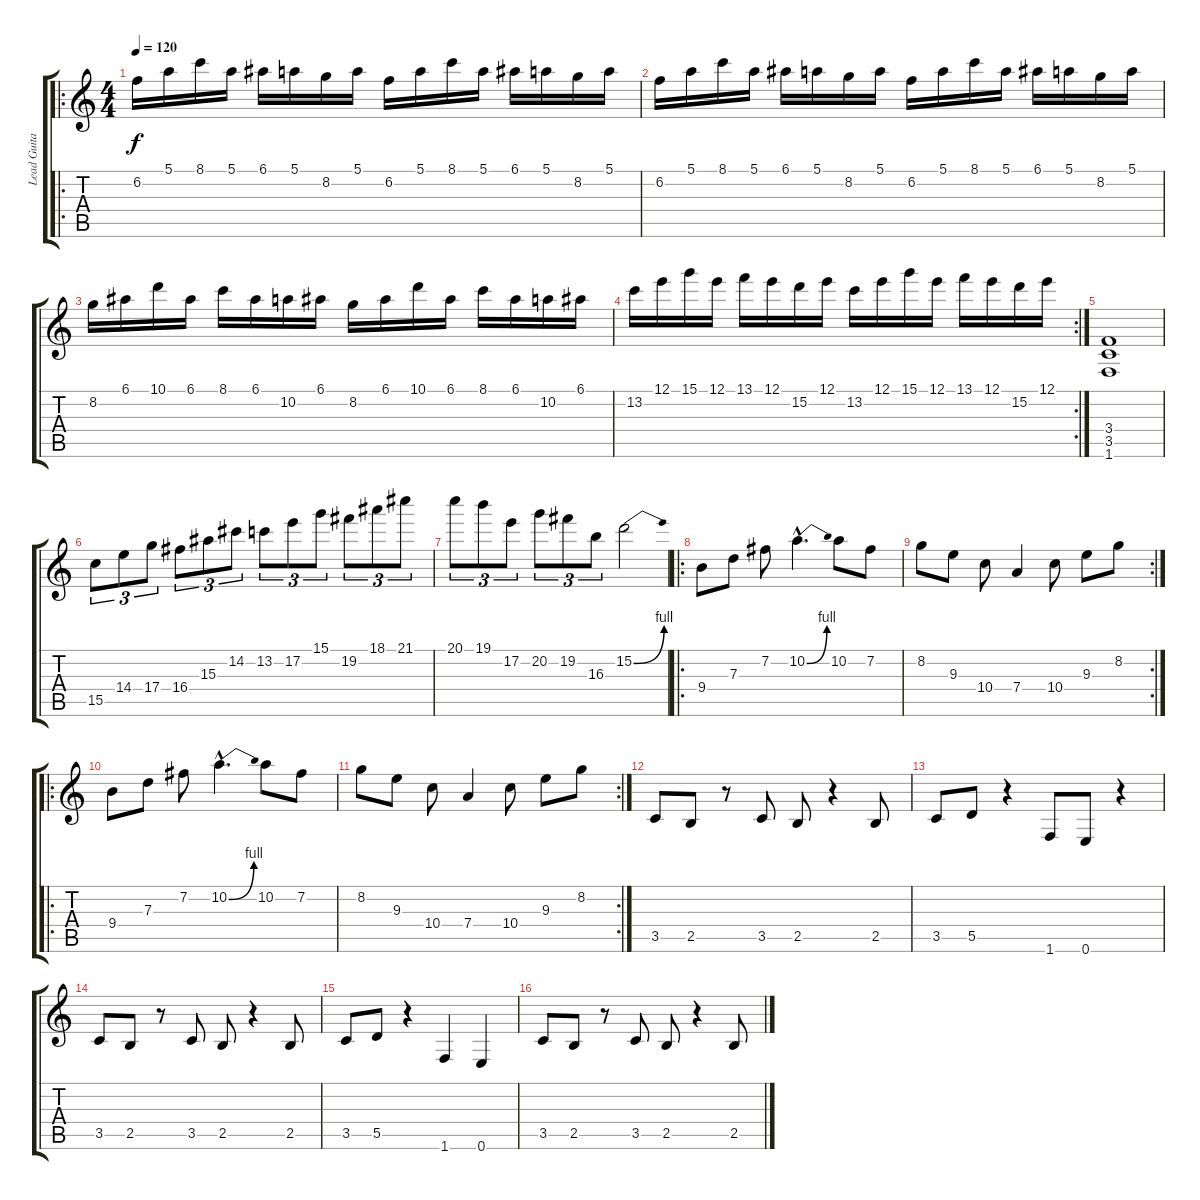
\track ("Lead Guitar" "Lead Guita") {instrument distortionguitar}
\staff {score tabs}
\tuning (E4 B3 G3 D3 A2 E2) {hide}
\ro
\ts (4 4)
\tempo 120
\clef g2
\ks c
6.2.16{dy f} 5.1.16 8.1.16 5.1.16 6.1.16 5.1.16 8.2.16 5.1.16 6.2.16 5.1.16 8.1.16 5.1.16 6.1.16 5.1.16 8.2.16 5.1.16 |
6.2.16 5.1.16 8.1.16 5.1.16 6.1.16 5.1.16 8.2.16 5.1.16 6.2.16 5.1.16 8.1.16 5.1.16 6.1.16 5.1.16 8.2.16 5.1.16 |
8.2.16 6.1.16 10.1.16 6.1.16 8.1.16 6.1.16 10.2.16 6.1.16 8.2.16 6.1.16 10.1.16 6.1.16 8.1.16 6.1.16 10.2.16 6.1.16 |
\rc 2
13.2.16 12.1.16 15.1.16 12.1.16 13.1.16 12.1.16 15.2.16 12.1.16 13.2.16 12.1.16 15.1.16 12.1.16 13.1.16 12.1.16 15.2.16 12.1.16 |
(3.4 3.5 1.6).1 |
15.5.8{tu (3 2)} 14.4.8{tu (3 2)} 17.4.8{tu (3 2)} 16.4.8{tu (3 2)} 15.3.8{tu (3 2)} 14.2.8{tu (3 2)} 13.2.8{tu (3 2)} 17.2.8{tu (3 2)} 15.1.8{tu (3 2)} 19.2.8{tu (3 2)} 18.1.8{tu (3 2)} 21.1.8{tu (3 2)} |
20.1.8{tu (3 2)} 19.1.8{tu (3 2)} 17.2.8{tu (3 2)} 20.2.8{tu (3 2)} 19.2.8{tu (3 2)} 16.3.8{tu (3 2)} 15.2{be (bend 0 0 60 4)}.2 |
\ro
9.4.8 7.3.8 7.2.8 10.2{be (bend 0 0 60 4) hac}.4{d} 10.2.8 7.2.8 |
\rc 2
8.2.8 9.3.8 10.4.8 7.4.4 10.4.8 9.3.8 8.2.8 |
\ro
9.4.8 7.3.8 7.2.8 10.2{be (bend 0 0 60 4) hac}.4{d} 10.2.8 7.2.8 |
\rc 2
8.2.8 9.3.8 10.4.8 7.4.4 10.4.8 9.3.8 8.2.8 |
3.5.8 2.5.8 r.8 3.5.8 2.5.8 r.4 2.5.8 |
3.5.8 5.5.8 r.4 1.6.8 0.6.8 r.4 |
3.5.8 2.5.8 r.8 3.5.8 2.5.8 r.4 2.5.8 |
3.5.8 5.5.8 r.4 1.6.4 0.6.4 |
3.5.8 2.5.8 r.8 3.5.8 2.5.8 r.4 2.5.8
